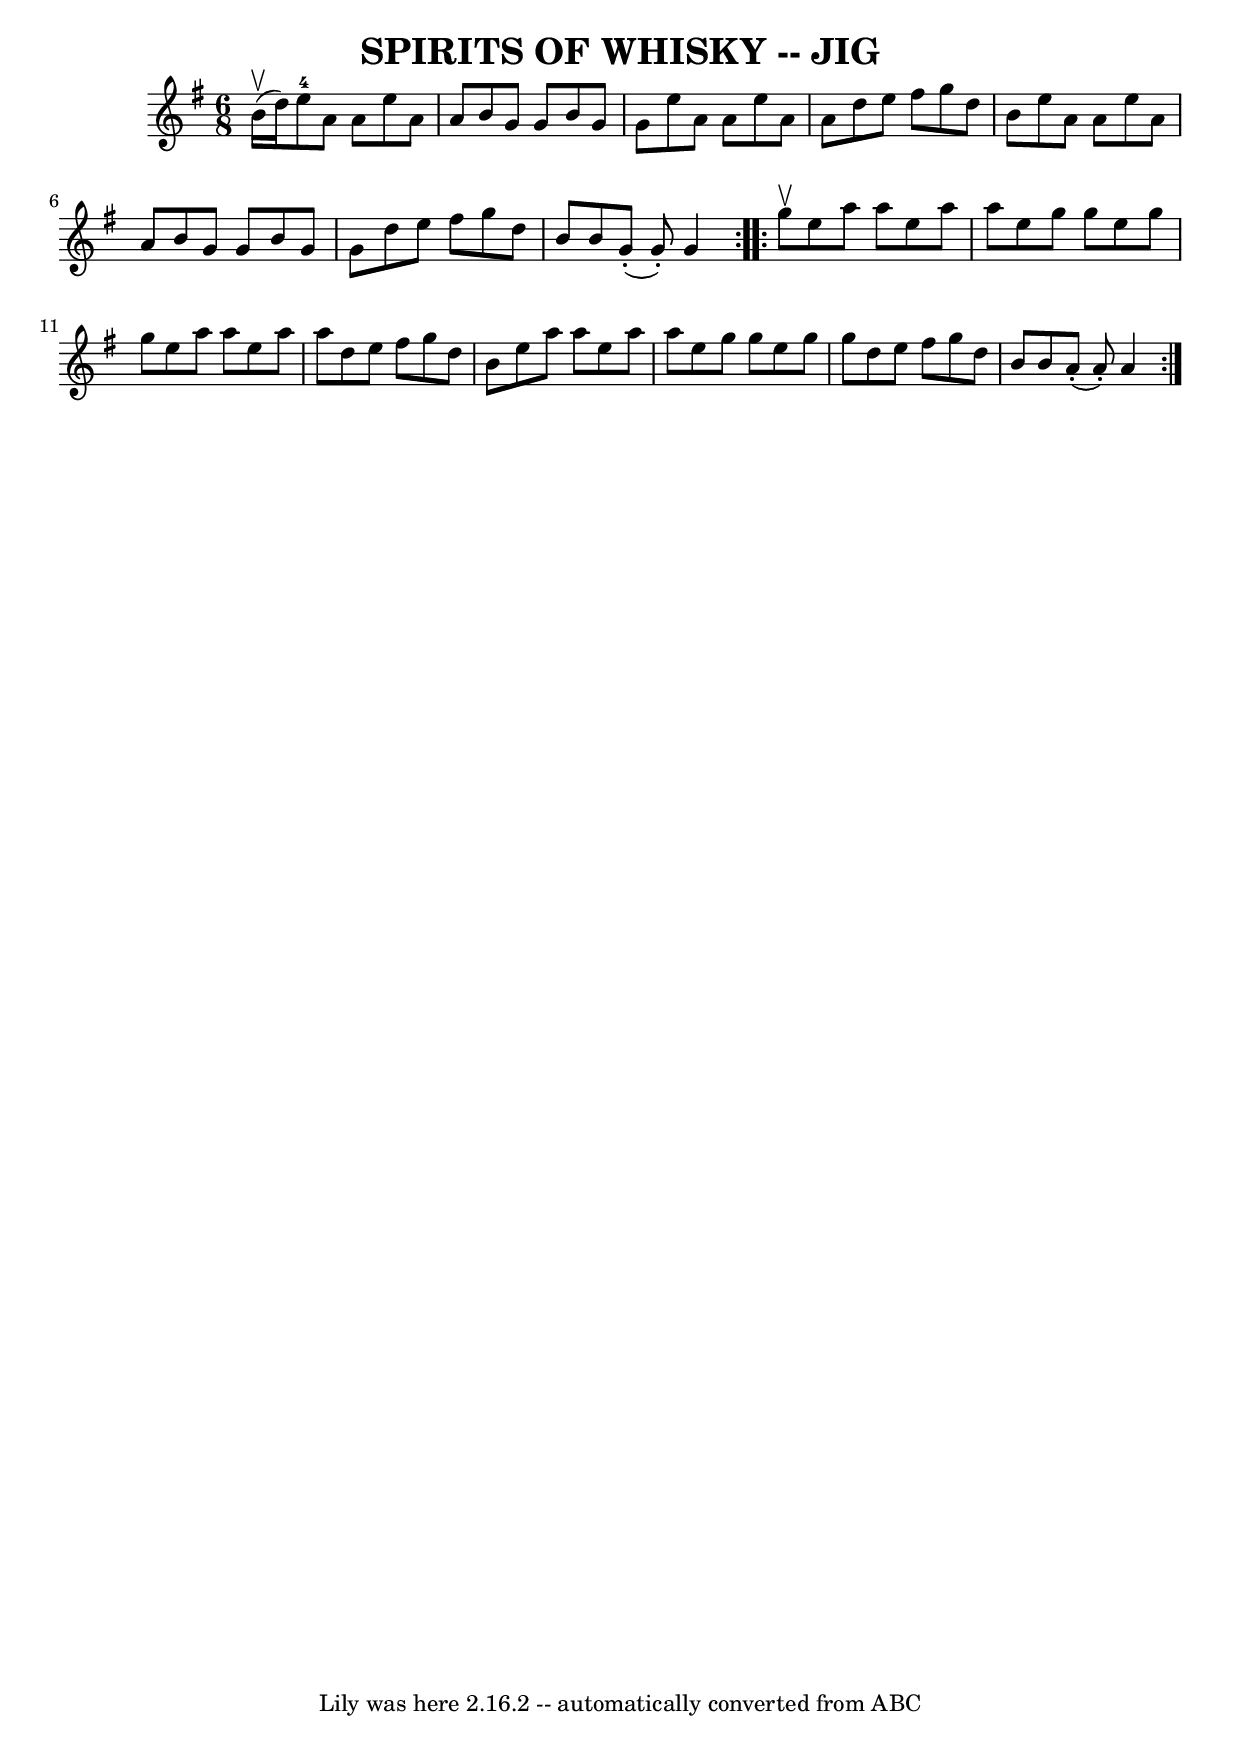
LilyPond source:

\version "2.16.2"
\include "Mammoth.ily"
\header {
  %% book = "Ryan's Mammoth Collection of Fiddle Tunes"
  crossRefNumber = "1"
  footnotes = ""
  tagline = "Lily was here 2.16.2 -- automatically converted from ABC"
  title = "SPIRITS OF WHISKY -- JIG"

}
voicedefault =  {



  \repeat volta 2 {

    \time 6/8 
    \key a \dorian
    b'16 (^\upbow d''16)       |
    e''8 
    -4 a'8 a'8 e''8 a'8 a'8    |
    b'8 g'8 g'8 b'8  
    g'8 g'8    |
    e''8 a'8 a'8 e''8 a'8 a'8    |
    
    d''8 e''8 fis''8 g''8 d''8 b'8    |
    |
    e''8 
    a'8 a'8 e''8 a'8 a'8    |
    b'8 g'8 g'8 b'8    
    g'8 g'8    |
    d''8 e''8 fis''8 g''8 d''8 b'8    
    |
    b'8 g'8 (-. g'8 -.) g'4    
  }     
  \repeat volta 2 {
    g''8^\upbow       |
    e''8 a''8 a''8 e''8 a''8 a''8    
    |
    e''8 g''8 g''8 e''8 g''8 g''8    |
    e''8    
    a''8 a''8 e''8 a''8 a''8    |
    d''8 e''8 fis''8    
    g''8 d''8 b'8    |
    |
    e''8 a''8 a''8 e''8    
    a''8 a''8    |
    e''8 g''8 g''8 e''8 g''8 g''8    
    |
    d''8 e''8 fis''8 g''8 d''8 b'8    |
    b'8      
    a'8 (-. a'8 -.) a'4    
  }   

}

\score{
  <<

    \context Staff="default"
    {
      \voicedefault 
      
    }

  >>
  \layout {
    
  }
  \midi {
  }

}
